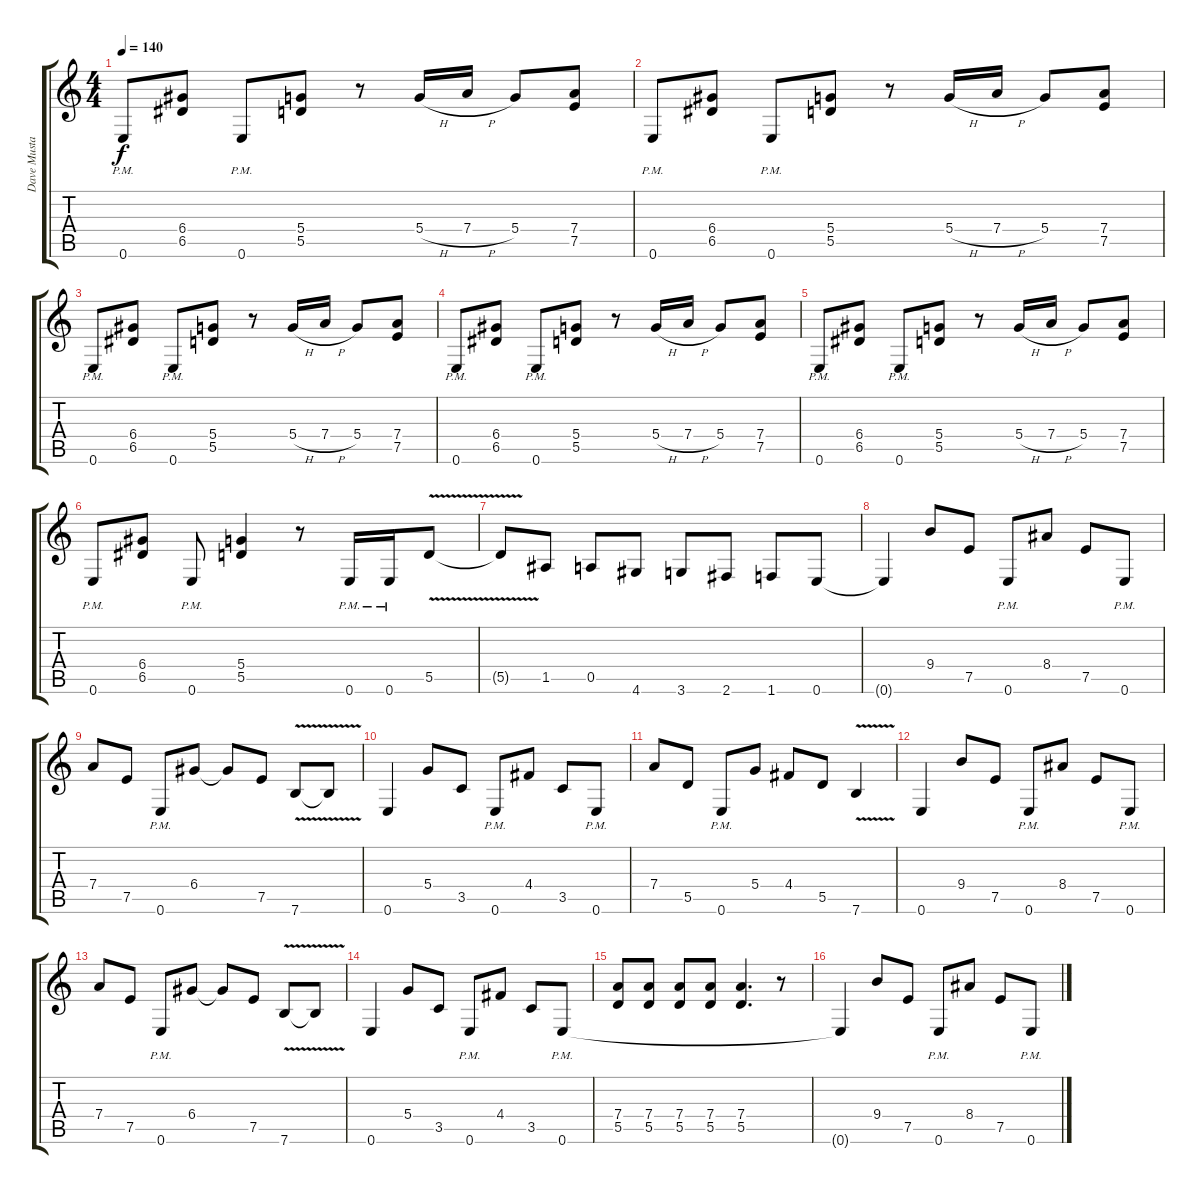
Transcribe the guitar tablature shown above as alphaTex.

\track ("Dave Mustane (Overdriven Guitar)" "Dave Musta") {instrument distortionguitar}
\staff {score tabs}
\tuning (E4 B3 G3 D3 A2 E2) {hide}
\ts (4 4)
\tempo 140
\clef g2
\ks c
0.6{pm}.8{dy f} (6.4 6.5).8 0.6{pm}.8 (5.4 5.5).8 r.8 5.4{h}.16 7.4{h}.16 5.4.8 (7.4 7.5).8 |
0.6{pm}.8 (6.4 6.5).8 0.6{pm}.8 (5.4 5.5).8 r.8 5.4{h}.16 7.4{h}.16 5.4.8 (7.4 7.5).8 |
0.6{pm}.8 (6.4 6.5).8 0.6{pm}.8 (5.4 5.5).8 r.8 5.4{h}.16 7.4{h}.16 5.4.8 (7.4 7.5).8 |
0.6{pm}.8 (6.4 6.5).8 0.6{pm}.8 (5.4 5.5).8 r.8 5.4{h}.16 7.4{h}.16 5.4.8 (7.4 7.5).8 |
0.6{pm}.8 (6.4 6.5).8 0.6{pm}.8 (5.4 5.5).8 r.8 5.4{h}.16 7.4{h}.16 5.4.8 (7.4 7.5).8 |
0.6{pm}.8 (6.4 6.5).8 0.6{pm}.8 (5.4 5.5).4 r.8 0.6{pm}.16 0.6{pm}.16 5.5{v}.8 |
5.5{t}.8 1.5.8 0.5.8 4.6.8 3.6.8 2.6.8 1.6.8 0.6.8 |
0.6{t}.4 9.4.8 7.5.8 0.6{pm}.8 8.4.8 7.5.8 0.6{pm}.8 |
7.4.8 7.5.8 0.6{pm}.8 6.4.8 6.4{t}.8 7.5.8 7.6{v}.8 7.6{t}.8 |
0.6.4 5.4.8 3.5.8 0.6{pm}.8 4.4.8 3.5.8 0.6{pm}.8 |
7.4.8 5.5.8 0.6{pm}.8 5.4.8 4.4.8 5.5.8 7.6{v}.4 |
0.6.4 9.4.8 7.5.8 0.6{pm}.8 8.4.8 7.5.8 0.6{pm}.8 |
7.4.8 7.5.8 0.6{pm}.8 6.4.8 6.4{t}.8 7.5.8 7.6{v}.8 7.6{t}.8 |
0.6.4 5.4.8 3.5.8 0.6{pm}.8 4.4.8 3.5.8 0.6{pm}.8 |
(7.4 5.5).8 (7.4 5.5).8 (7.4 5.5).8 (7.4 5.5).8 (7.4 5.5).4{d} r.8 |
0.6{t}.4 9.4.8 7.5.8 0.6{pm}.8 8.4.8 7.5.8 0.6{pm}.8
